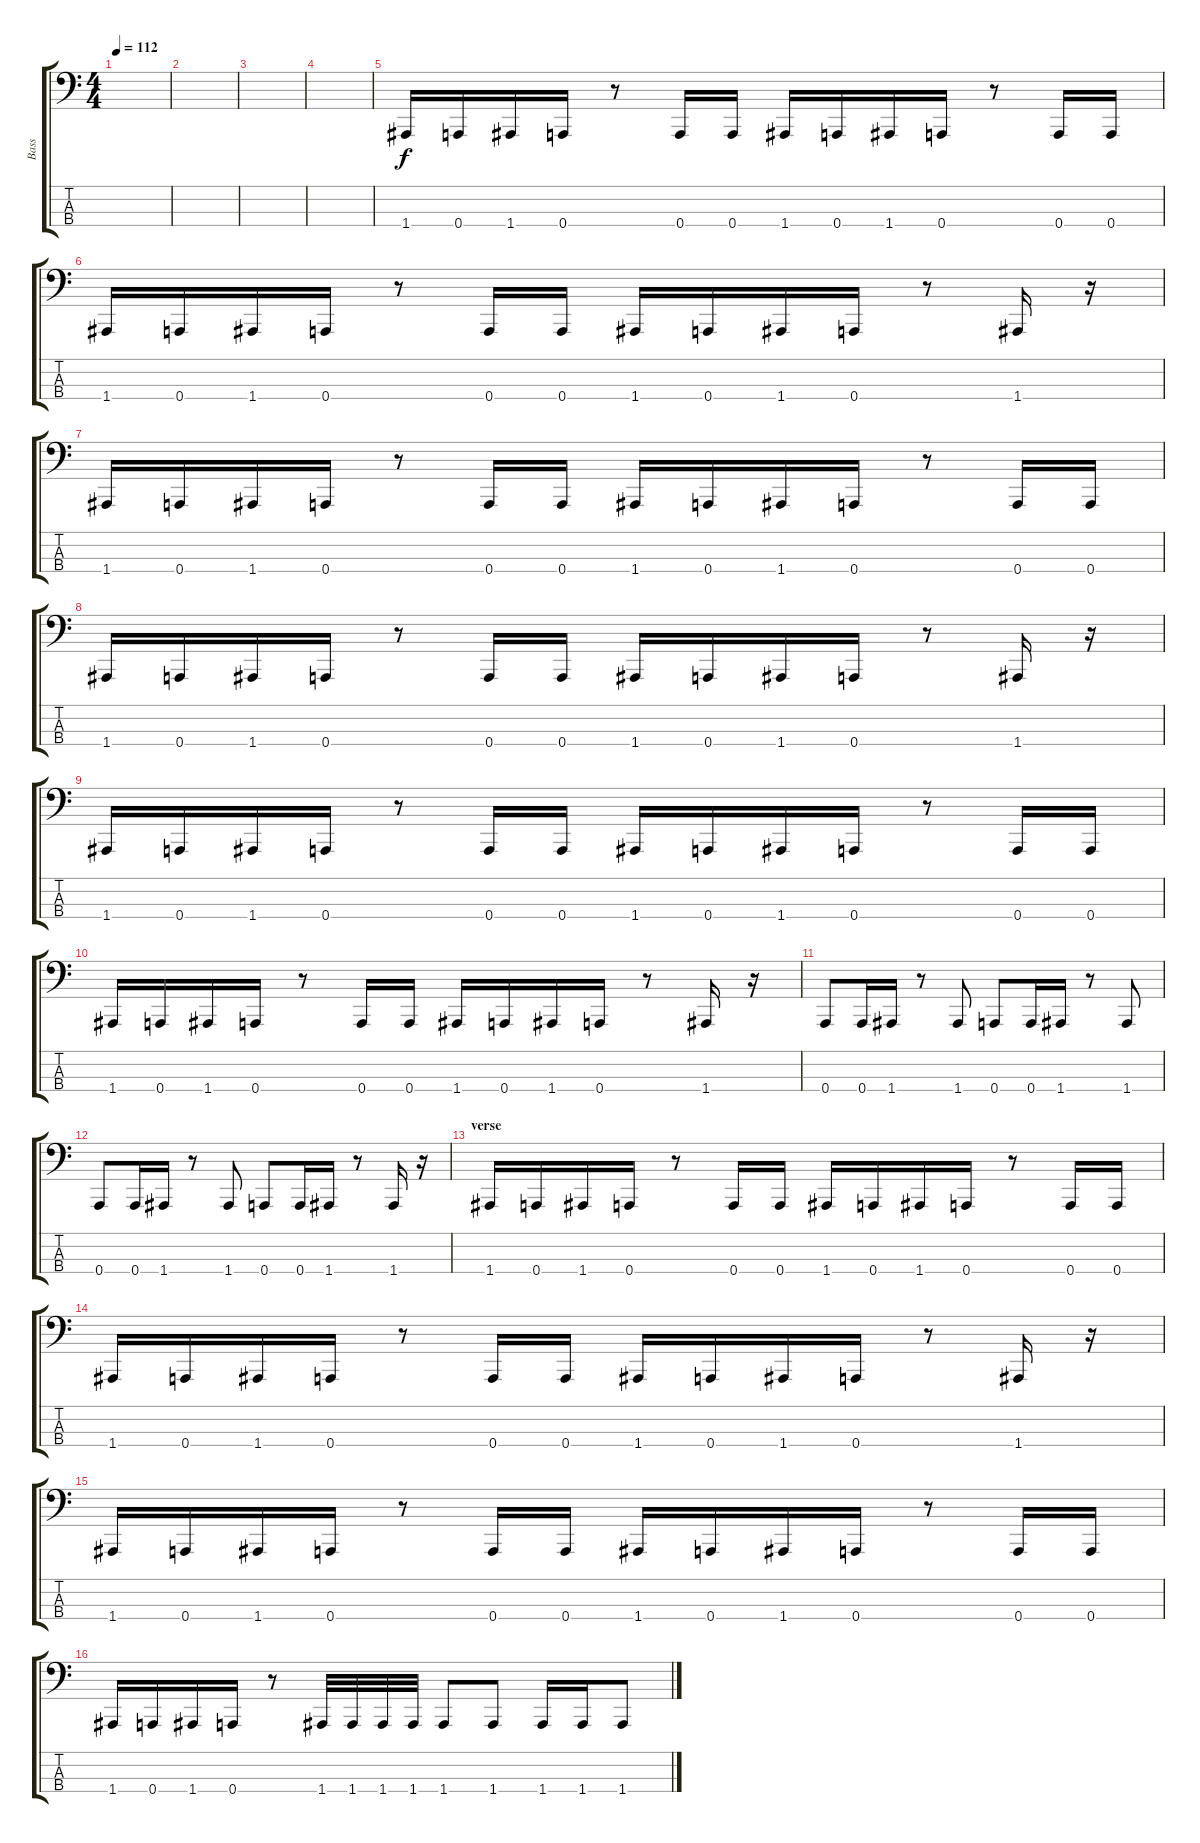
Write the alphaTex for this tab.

\track ("Bass" "Bass") {instrument electricbasspick}
\staff {score tabs}
\tuning (D2 A1 E1 A0) {hide}
\ts (4 4)
\tempo 112
\clef f4
\ks c
|
|
|
|
\section ("" "")
1.4.16 0.4.16 1.4.16 0.4.16 r.8 0.4.16 0.4.16 1.4.16 0.4.16 1.4.16 0.4.16 r.8 0.4.16 0.4.16 |
1.4.16 0.4.16 1.4.16 0.4.16 r.8 0.4.16 0.4.16 1.4.16 0.4.16 1.4.16 0.4.16 r.8 1.4.16 r.16 |
1.4.16 0.4.16 1.4.16 0.4.16 r.8 0.4.16 0.4.16 1.4.16 0.4.16 1.4.16 0.4.16 r.8 0.4.16 0.4.16 |
1.4.16 0.4.16 1.4.16 0.4.16 r.8 0.4.16 0.4.16 1.4.16 0.4.16 1.4.16 0.4.16 r.8 1.4.16 r.16 |
1.4.16 0.4.16 1.4.16 0.4.16 r.8 0.4.16 0.4.16 1.4.16 0.4.16 1.4.16 0.4.16 r.8 0.4.16 0.4.16 |
1.4.16 0.4.16 1.4.16 0.4.16 r.8 0.4.16 0.4.16 1.4.16 0.4.16 1.4.16 0.4.16 r.8 1.4.16 r.16 |
0.4.8 0.4.16 1.4.16 r.8 1.4.8 0.4.8 0.4.16 1.4.16 r.8 1.4.8 |
0.4.8 0.4.16 1.4.16 r.8 1.4.8 0.4.8 0.4.16 1.4.16 r.8 1.4.16 r.16 |
\section ("" "verse")
1.4.16 0.4.16 1.4.16 0.4.16 r.8 0.4.16 0.4.16 1.4.16 0.4.16 1.4.16 0.4.16 r.8 0.4.16 0.4.16 |
1.4.16 0.4.16 1.4.16 0.4.16 r.8 0.4.16 0.4.16 1.4.16 0.4.16 1.4.16 0.4.16 r.8 1.4.16 r.16 |
1.4.16 0.4.16 1.4.16 0.4.16 r.8 0.4.16 0.4.16 1.4.16 0.4.16 1.4.16 0.4.16 r.8 0.4.16 0.4.16 |
1.4.16 0.4.16 1.4.16 0.4.16 r.8 1.4.32 1.4.32 1.4.32 1.4.32 1.4.8 1.4.8 1.4.16 1.4.16 1.4.8
